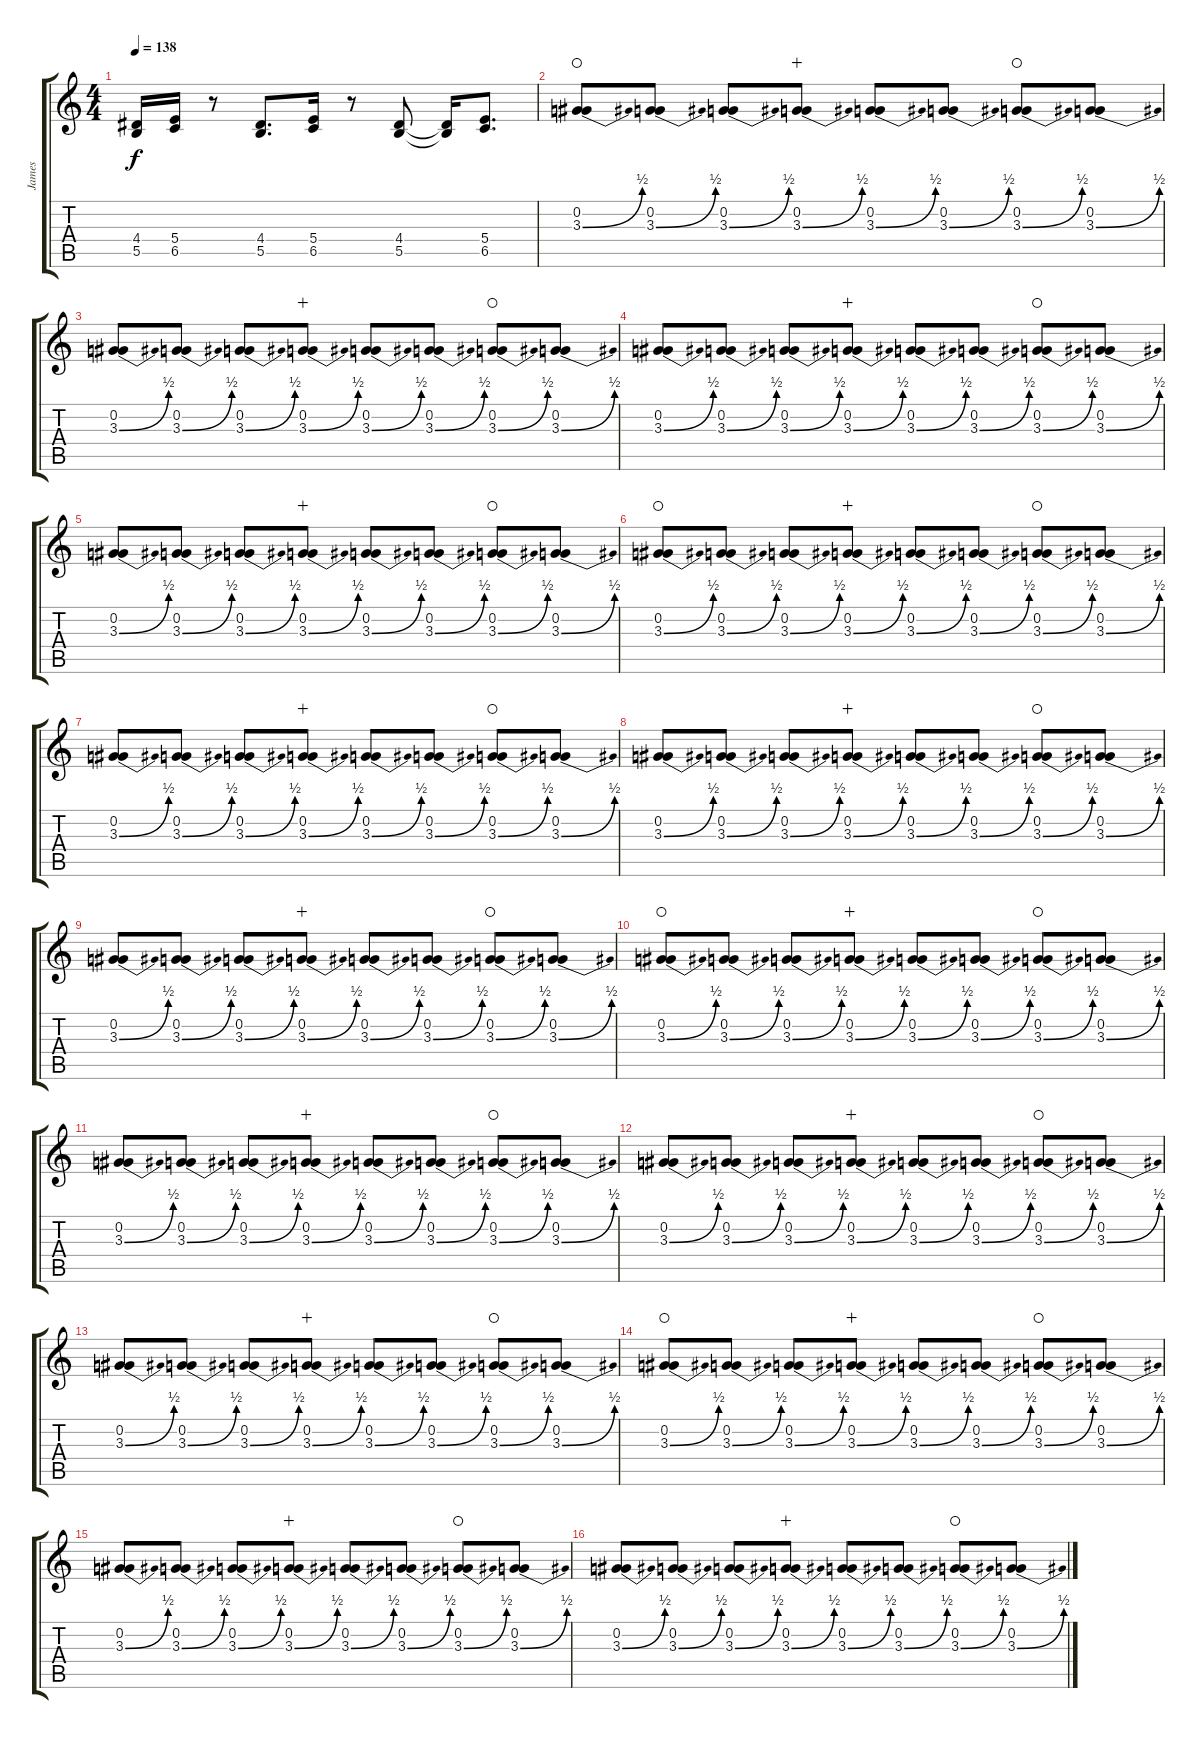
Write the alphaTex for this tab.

\track ("James" "James") {instrument distortionguitar}
\staff {score tabs}
\tuning (Db4 Ab3 E3 B2 Gb2 B1) {hide}
\ts (4 4)
\tempo 138
\clef g2
\ks c
(4.4{t} 5.5{t}).16{dy f} (5.4 6.5).16 r.8 (4.4 5.5).8{d} (5.4 6.5).16 r.8 (4.4 5.5).8 (4.4{t} 5.5{t}).16 (5.4 6.5).8{d} |
(0.2 3.3{be (bend 0 0 60 2)}).8{waho} (0.2 3.3{be (bend 0 0 60 2)}).8 (0.2 3.3{be (bend 0 0 60 2)}).8 (0.2 3.3{be (bend 0 0 60 2)}).8{wahc} (0.2 3.3{be (bend 0 0 60 2)}).8 (0.2 3.3{be (bend 0 0 60 2)}).8 (0.2 3.3{be (bend 0 0 60 2)}).8{waho} (0.2 3.3{be (bend 0 0 60 2)}).8 |
(0.2 3.3{be (bend 0 0 60 2)}).8 (0.2 3.3{be (bend 0 0 60 2)}).8 (0.2 3.3{be (bend 0 0 60 2)}).8 (0.2 3.3{be (bend 0 0 60 2)}).8{wahc} (0.2 3.3{be (bend 0 0 60 2)}).8 (0.2 3.3{be (bend 0 0 60 2)}).8 (0.2 3.3{be (bend 0 0 60 2)}).8{waho} (0.2 3.3{be (bend 0 0 60 2)}).8 |
(0.2 3.3{be (bend 0 0 60 2)}).8 (0.2 3.3{be (bend 0 0 60 2)}).8 (0.2 3.3{be (bend 0 0 60 2)}).8 (0.2 3.3{be (bend 0 0 60 2)}).8{wahc} (0.2 3.3{be (bend 0 0 60 2)}).8 (0.2 3.3{be (bend 0 0 60 2)}).8 (0.2 3.3{be (bend 0 0 60 2)}).8{waho} (0.2 3.3{be (bend 0 0 60 2)}).8 |
(0.2 3.3{be (bend 0 0 60 2)}).8 (0.2 3.3{be (bend 0 0 60 2)}).8 (0.2 3.3{be (bend 0 0 60 2)}).8 (0.2 3.3{be (bend 0 0 60 2)}).8{wahc} (0.2 3.3{be (bend 0 0 60 2)}).8 (0.2 3.3{be (bend 0 0 60 2)}).8 (0.2 3.3{be (bend 0 0 60 2)}).8{waho} (0.2 3.3{be (bend 0 0 60 2)}).8 |
(0.2 3.3{be (bend 0 0 60 2)}).8{waho} (0.2 3.3{be (bend 0 0 60 2)}).8 (0.2 3.3{be (bend 0 0 60 2)}).8 (0.2 3.3{be (bend 0 0 60 2)}).8{wahc} (0.2 3.3{be (bend 0 0 60 2)}).8 (0.2 3.3{be (bend 0 0 60 2)}).8 (0.2 3.3{be (bend 0 0 60 2)}).8{waho} (0.2 3.3{be (bend 0 0 60 2)}).8 |
(0.2 3.3{be (bend 0 0 60 2)}).8 (0.2 3.3{be (bend 0 0 60 2)}).8 (0.2 3.3{be (bend 0 0 60 2)}).8 (0.2 3.3{be (bend 0 0 60 2)}).8{wahc} (0.2 3.3{be (bend 0 0 60 2)}).8 (0.2 3.3{be (bend 0 0 60 2)}).8 (0.2 3.3{be (bend 0 0 60 2)}).8{waho} (0.2 3.3{be (bend 0 0 60 2)}).8 |
(0.2 3.3{be (bend 0 0 60 2)}).8 (0.2 3.3{be (bend 0 0 60 2)}).8 (0.2 3.3{be (bend 0 0 60 2)}).8 (0.2 3.3{be (bend 0 0 60 2)}).8{wahc} (0.2 3.3{be (bend 0 0 60 2)}).8 (0.2 3.3{be (bend 0 0 60 2)}).8 (0.2 3.3{be (bend 0 0 60 2)}).8{waho} (0.2 3.3{be (bend 0 0 60 2)}).8 |
(0.2 3.3{be (bend 0 0 60 2)}).8 (0.2 3.3{be (bend 0 0 60 2)}).8 (0.2 3.3{be (bend 0 0 60 2)}).8 (0.2 3.3{be (bend 0 0 60 2)}).8{wahc} (0.2 3.3{be (bend 0 0 60 2)}).8 (0.2 3.3{be (bend 0 0 60 2)}).8 (0.2 3.3{be (bend 0 0 60 2)}).8{waho} (0.2 3.3{be (bend 0 0 60 2)}).8 |
(0.2 3.3{be (bend 0 0 60 2)}).8{waho} (0.2 3.3{be (bend 0 0 60 2)}).8 (0.2 3.3{be (bend 0 0 60 2)}).8 (0.2 3.3{be (bend 0 0 60 2)}).8{wahc} (0.2 3.3{be (bend 0 0 60 2)}).8 (0.2 3.3{be (bend 0 0 60 2)}).8 (0.2 3.3{be (bend 0 0 60 2)}).8{waho} (0.2 3.3{be (bend 0 0 60 2)}).8 |
(0.2 3.3{be (bend 0 0 60 2)}).8 (0.2 3.3{be (bend 0 0 60 2)}).8 (0.2 3.3{be (bend 0 0 60 2)}).8 (0.2 3.3{be (bend 0 0 60 2)}).8{wahc} (0.2 3.3{be (bend 0 0 60 2)}).8 (0.2 3.3{be (bend 0 0 60 2)}).8 (0.2 3.3{be (bend 0 0 60 2)}).8{waho} (0.2 3.3{be (bend 0 0 60 2)}).8 |
(0.2 3.3{be (bend 0 0 60 2)}).8 (0.2 3.3{be (bend 0 0 60 2)}).8 (0.2 3.3{be (bend 0 0 60 2)}).8 (0.2 3.3{be (bend 0 0 60 2)}).8{wahc} (0.2 3.3{be (bend 0 0 60 2)}).8 (0.2 3.3{be (bend 0 0 60 2)}).8 (0.2 3.3{be (bend 0 0 60 2)}).8{waho} (0.2 3.3{be (bend 0 0 60 2)}).8 |
(0.2 3.3{be (bend 0 0 60 2)}).8 (0.2 3.3{be (bend 0 0 60 2)}).8 (0.2 3.3{be (bend 0 0 60 2)}).8 (0.2 3.3{be (bend 0 0 60 2)}).8{wahc} (0.2 3.3{be (bend 0 0 60 2)}).8 (0.2 3.3{be (bend 0 0 60 2)}).8 (0.2 3.3{be (bend 0 0 60 2)}).8{waho} (0.2 3.3{be (bend 0 0 60 2)}).8 |
(0.2 3.3{be (bend 0 0 60 2)}).8{waho} (0.2 3.3{be (bend 0 0 60 2)}).8 (0.2 3.3{be (bend 0 0 60 2)}).8 (0.2 3.3{be (bend 0 0 60 2)}).8{wahc} (0.2 3.3{be (bend 0 0 60 2)}).8 (0.2 3.3{be (bend 0 0 60 2)}).8 (0.2 3.3{be (bend 0 0 60 2)}).8{waho} (0.2 3.3{be (bend 0 0 60 2)}).8 |
(0.2 3.3{be (bend 0 0 60 2)}).8 (0.2 3.3{be (bend 0 0 60 2)}).8 (0.2 3.3{be (bend 0 0 60 2)}).8 (0.2 3.3{be (bend 0 0 60 2)}).8{wahc} (0.2 3.3{be (bend 0 0 60 2)}).8 (0.2 3.3{be (bend 0 0 60 2)}).8 (0.2 3.3{be (bend 0 0 60 2)}).8{waho} (0.2 3.3{be (bend 0 0 60 2)}).8 |
(0.2 3.3{be (bend 0 0 60 2)}).8 (0.2 3.3{be (bend 0 0 60 2)}).8 (0.2 3.3{be (bend 0 0 60 2)}).8 (0.2 3.3{be (bend 0 0 60 2)}).8{wahc} (0.2 3.3{be (bend 0 0 60 2)}).8 (0.2 3.3{be (bend 0 0 60 2)}).8 (0.2 3.3{be (bend 0 0 60 2)}).8{waho} (0.2 3.3{be (bend 0 0 60 2)}).8
